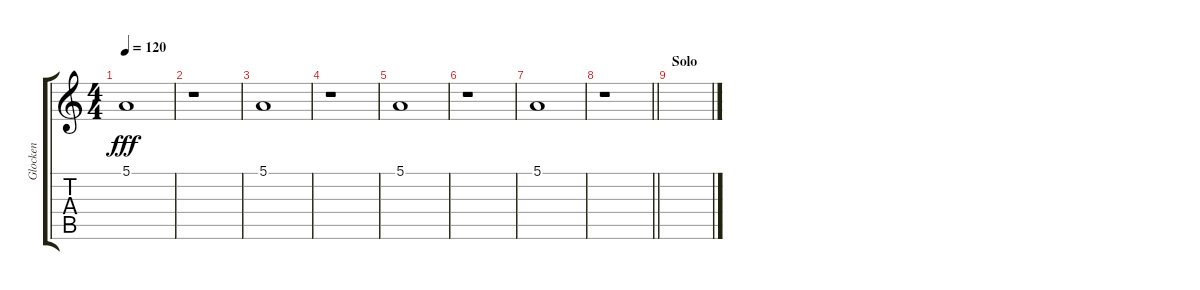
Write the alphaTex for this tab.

\track ("Glocken" "Glocken") {instrument tubularbells}
\staff {score tabs}
\tuning (E4 B3 G3 D3 A2 E2) {hide}
\ts (4 4)
\tempo 120
\clef g2
\ks c
5.1.1{dy fff} |
r.1 |
5.1.1 |
r.1 |
5.1.1 |
r.1 |
5.1.1 |
\barLineRight lightlight
r.1 |
\section ("" "Solo")
